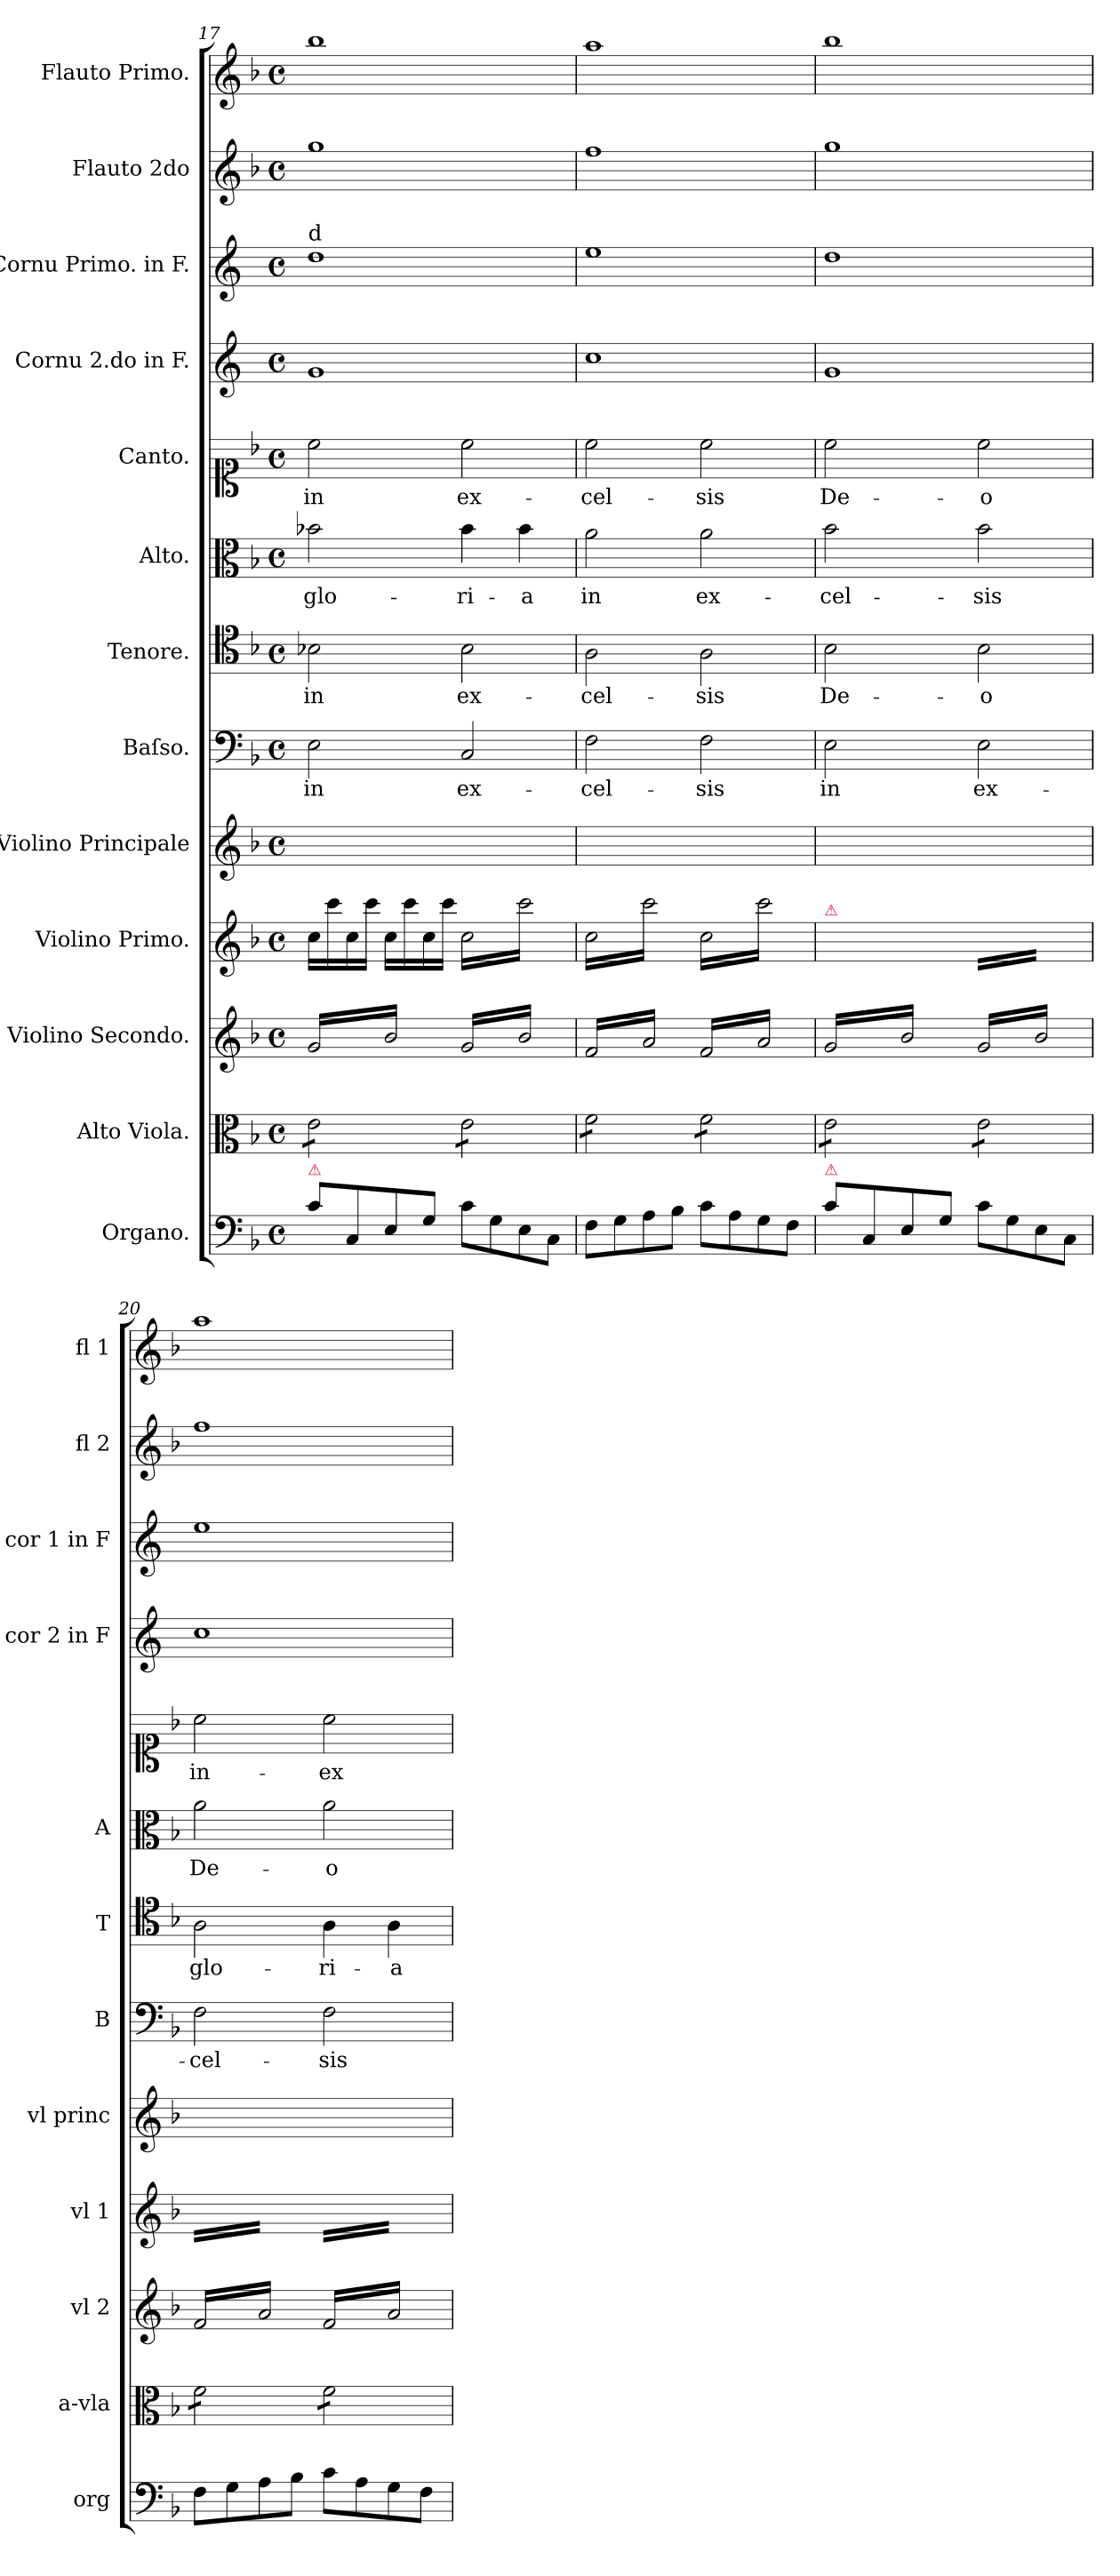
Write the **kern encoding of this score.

**kern	**kern	**kern	**kern	**kern	**kern	**text	**kern	**text	**kern	**text	**kern	**text	**kern	**kern	**kern	**kern
*part13	*part12	*part11	*part10	*part9	*part8	*part8	*part7	*part7	*part6	*part6	*part5	*part5	*part4	*part3	*part2	*part1
*staff13	*staff12	*staff11	*staff10	*staff9	*staff8	*staff8	*staff7	*staff7	*staff6	*staff6	*staff5	*staff5	*staff4	*staff3	*staff2	*staff1
*I"Organo.	*I"Alto Viola.	*I"Violino Secondo.	*I"Violino Primo.	*I"Violino Principale	*I"Baſso.	*	*I"Tenore.	*	*I"Alto.	*	*I"Canto.	*	*I"Cornu 2.do in F.	*I"Cornu Primo. in F.	*I"Flauto 2do	*I"Flauto Primo.
*I'org	*I'a-vla	*I'vl 2	*I'vl 1	*I'vl princ	*I'B	*	*I'T	*	*I'A	*	*	*	*I'cor 2 in F	*I'cor 1 in F	*I'fl 2	*I'fl 1
*clefF4	*clefC3	*clefG2	*clefG2	*clefG2	*clefF4	*	*clefC4	*	*clefC3	*	*clefC1	*	*clefG2	*clefG2	*clefG2	*clefG2
*	*	*	*	*	*	*	*	*	*	*	*	*	*ITrd4c7	*ITrd4c7	*	*
*k[b-]	*k[b-]	*k[b-]	*k[b-]	*k[b-]	*k[b-]	*	*k[b-]	*	*k[b-]	*	*k[b-]	*	*k[b-]	*k[b-]	*k[b-]	*k[b-]
*F:	*F:	*F:	*F:	*F:	*F:	*	*F:	*	*F:	*	*F:	*	*	*	*F:	*F:
*M4/4	*M4/4	*M4/4	*M4/4	*M4/4	*M4/4	*	*M4/4	*	*M4/4	*	*M4/4	*	*M4/4	*M4/4	*M4/4	*M4/4
*met(c)	*met(c)	*met(c)	*met(c)	*met(c)	*met(c)	*	*met(c)	*	*met(c)	*	*met(c)	*	*met(c)	*met(c)	*met(c)	*met(c)
=17	=17	=17	=17	=17	=17	=17	=17	=17	=17	=17	=17	=17	=17	=17	=17	=17
!	!	!	!	!	!	!	!	!	!	!	!	!	!	!LO:TX:a:t=d	!	!
!LO:TX:a:color=crimson:t=⚠	!	!	!	!	!	!	!	!	!	!	!	!	!	!	!	!
!	!	!	!	!	!	!LO:LY:i	!	!LO:LY:i	!	!	!	!	!	!	!	!
*	*tremolo	*	*	*	*	*	*	*	*	*	*	*	*	*	*	*
*	*	*tremolo	*	*	*	*	*	*	*	*	*	*	*	*	*	*
8c\L	8e\L	16g/LL	16cc\LL	1ryy	2E\	in	2B-X\	in	2b-X\	glo-	2cc\	in	1c	1g	1gg	1bb-
.	.	16b-/	16ccc\	.	.	.	.	.	.	.	.	.	.	.	.	.
8C/	8e\	16g/	16cc\	.	.	.	.	.	.	.	.	.	.	.	.	.
.	.	16b-/	16ccc\JJ	.	.	.	.	.	.	.	.	.	.	.	.	.
8E/	8e\	16g/	16cc\LL	.	.	.	.	.	.	.	.	.	.	.	.	.
.	.	16b-/	16ccc\	.	.	.	.	.	.	.	.	.	.	.	.	.
8G/J	8e\J	16g/	16cc\	.	.	.	.	.	.	.	.	.	.	.	.	.
.	.	16b-/JJ	16ccc\JJ	.	.	.	.	.	.	.	.	.	.	.	.	.
!	!	!	!	!	!	!LO:LY:i	!	!LO:LY:i	!	!	!	!	!	!	!	!
*	*	*	*tremolo	*	*	*	*	*	*	*	*	*	*	*	*	*
8c\L	8e\L	16g/LL	16cc\LL	.	2C/	ex-	2B-\	ex-	4b-\	-ri-	2cc\	ex-	.	.	.	.
.	.	16b-/	16ccc\	.	.	.	.	.	.	.	.	.	.	.	.	.
8G\	8e\	16g/	16cc\	.	.	.	.	.	.	.	.	.	.	.	.	.
.	.	16b-/	16ccc\	.	.	.	.	.	.	.	.	.	.	.	.	.
8E\	8e\	16g/	16cc\	.	.	.	.	.	4b-\	-a	.	.	.	.	.	.
.	.	16b-/	16ccc\	.	.	.	.	.	.	.	.	.	.	.	.	.
8C\J	8e\J	16g/	16cc\	.	.	.	.	.	.	.	.	.	.	.	.	.
.	.	16b-/JJ	16ccc\JJ	.	.	.	.	.	.	.	.	.	.	.	.	.
=18	=18	=18	=18	=18	=18	=18	=18	=18	=18	=18	=18	=18	=18	=18	=18	=18
!	!	!	!	!	!	!LO:LY:i	!	!LO:LY:i	!	!	!	!	!	!	!	!
8F\L	8f\L	16f/LL	16cc\LL	1ryy	2F\	-cel-	2A\	-cel-	2a\	in	2cc\	-cel-	1f	1a	1ff	1aa
.	.	16a/	16ccc\	.	.	.	.	.	.	.	.	.	.	.	.	.
8G\	8f\	16f/	16cc\	.	.	.	.	.	.	.	.	.	.	.	.	.
.	.	16a/	16ccc\	.	.	.	.	.	.	.	.	.	.	.	.	.
8A\	8f\	16f/	16cc\	.	.	.	.	.	.	.	.	.	.	.	.	.
.	.	16a/	16ccc\	.	.	.	.	.	.	.	.	.	.	.	.	.
8B-\J	8f\J	16f/	16cc\	.	.	.	.	.	.	.	.	.	.	.	.	.
.	.	16a/JJ	16ccc\JJ	.	.	.	.	.	.	.	.	.	.	.	.	.
!	!	!	!	!	!	!LO:LY:i	!	!LO:LY:i	!	!	!	!	!	!	!	!
8c\L	8f\L	16f/LL	16cc\LL	.	2F\	-sis	2A\	-sis	2a\	ex-	2cc\	-sis	.	.	.	.
.	.	16a/	16ccc\	.	.	.	.	.	.	.	.	.	.	.	.	.
8A\	8f\	16f/	16cc\	.	.	.	.	.	.	.	.	.	.	.	.	.
.	.	16a/	16ccc\	.	.	.	.	.	.	.	.	.	.	.	.	.
8G\	8f\	16f/	16cc\	.	.	.	.	.	.	.	.	.	.	.	.	.
.	.	16a/	16ccc\	.	.	.	.	.	.	.	.	.	.	.	.	.
8F\J	8f\J	16f/	16cc\	.	.	.	.	.	.	.	.	.	.	.	.	.
.	.	16a/JJ	16ccc\JJ	.	.	.	.	.	.	.	.	.	.	.	.	.
*	*	*	*Xtremolo	*	*	*	*	*	*	*	*	*	*	*	*	*
=19	=19	=19	=19	=19	=19	=19	=19	=19	=19	=19	=19	=19	=19	=19	=19	=19
!	!	!	!LO:TX:a:color=crimson:t=⚠	!	!	!	!	!	!	!	!	!	!	!	!	!
!LO:TX:a:color=crimson:t=⚠	!	!	!	!	!	!	!	!	!	!	!	!	!	!	!	!
!	!	!	!	!	!	!	!	!LO:LY:i	!	!	!	!	!	!	!	!
8c\L	8e\L	16g/LL	16cc\LLyy	1ryy	2E\	in	2B-\	De-	2b-\	-cel-	2cc\	De-	1c	1g	1gg	1bb-
.	.	16b-/	16ccc\yy	.	.	.	.	.	.	.	.	.	.	.	.	.
8C/	8e\	16g/	16cc\yy	.	.	.	.	.	.	.	.	.	.	.	.	.
.	.	16b-/	16ccc\JJyy	.	.	.	.	.	.	.	.	.	.	.	.	.
8E/	8e\	16g/	16cc\LLyy	.	.	.	.	.	.	.	.	.	.	.	.	.
.	.	16b-/	16ccc\yy	.	.	.	.	.	.	.	.	.	.	.	.	.
8G/J	8e\J	16g/	16cc\yy	.	.	.	.	.	.	.	.	.	.	.	.	.
.	.	16b-/JJ	16ccc\JJyy	.	.	.	.	.	.	.	.	.	.	.	.	.
!	!	!	!	!	!	!	!	!LO:LY:i	!	!	!	!	!	!	!	!
*	*	*	*tremolo	*	*	*	*	*	*	*	*	*	*	*	*	*
8c\L	8e\L	16g/LL	16cc\yyLL	.	2E\	ex-	2B-\	-o	2b-\	-sis	2cc\	-o	.	.	.	.
.	.	16b-/	16ccc\yy	.	.	.	.	.	.	.	.	.	.	.	.	.
8G\	8e\	16g/	16cc\yy	.	.	.	.	.	.	.	.	.	.	.	.	.
.	.	16b-/	16ccc\yy	.	.	.	.	.	.	.	.	.	.	.	.	.
8E\	8e\	16g/	16cc\yy	.	.	.	.	.	.	.	.	.	.	.	.	.
.	.	16b-/	16ccc\yy	.	.	.	.	.	.	.	.	.	.	.	.	.
8C\J	8e\J	16g/	16cc\yy	.	.	.	.	.	.	.	.	.	.	.	.	.
.	.	16b-/JJ	16ccc\yyJJ	.	.	.	.	.	.	.	.	.	.	.	.	.
=20	=20	=20	=20	=20	=20	=20	=20	=20	=20	=20	=20	=20	=20	=20	=20	=20
!	!	!	!	!	!	!	!	!	!	!	!	!LO:LY:i	!	!	!	!
8F\L	8f\L	16f/LL	16cc\yyLL	1ryy	2F\	-cel-	2A\	glo-	2a\	De-	2cc\	in-	1f	1a	1ff	1aa
.	.	16a/	16ccc\yy	.	.	.	.	.	.	.	.	.	.	.	.	.
8G\	8f\	16f/	16cc\yy	.	.	.	.	.	.	.	.	.	.	.	.	.
.	.	16a/	16ccc\yy	.	.	.	.	.	.	.	.	.	.	.	.	.
8A\	8f\	16f/	16cc\yy	.	.	.	.	.	.	.	.	.	.	.	.	.
.	.	16a/	16ccc\yy	.	.	.	.	.	.	.	.	.	.	.	.	.
8B-\J	8f\J	16f/	16cc\yy	.	.	.	.	.	.	.	.	.	.	.	.	.
.	.	16a/JJ	16ccc\yyJJ	.	.	.	.	.	.	.	.	.	.	.	.	.
!	!	!	!	!	!	!	!	!	!	!	!	!LO:LY:i	!	!	!	!
8c\L	8f\L	16f/LL	16cc\yyLL	.	2F\	-sis	4A\	-ri-	2a\	-o	2cc\	-ex-	.	.	.	.
.	.	16a/	16ccc\yy	.	.	.	.	.	.	.	.	.	.	.	.	.
8A\	8f\	16f/	16cc\yy	.	.	.	.	.	.	.	.	.	.	.	.	.
.	.	16a/	16ccc\yy	.	.	.	.	.	.	.	.	.	.	.	.	.
8G\	8f\	16f/	16cc\yy	.	.	.	4A\	-a	.	.	.	.	.	.	.	.
.	.	16a/	16ccc\yy	.	.	.	.	.	.	.	.	.	.	.	.	.
8F\J	8f\J	16f/	16cc\yy	.	.	.	.	.	.	.	.	.	.	.	.	.
*	*Xtremolo	*	*	*	*	*	*	*	*	*	*	*	*	*	*	*
.	.	16a/JJ	16ccc\yyJJ	.	.	.	.	.	.	.	.	.	.	.	.	.
*	*	*	*Xtremolo	*	*	*	*	*	*	*	*	*	*	*	*	*
*	*	*Xtremolo	*	*	*	*	*	*	*	*	*	*	*	*	*	*
.	.	.	.	.	.	.	.	.	.	.	.	.	.	.	.	.
.	.	.	.	.	.	.	.	.	.	.	.	.	.	.	.	.
.	.	.	.	.	.	.	.	.	.	.	.	.	.	.	.	.
.	.	.	.	.	.	.	.	.	.	.	.	.	.	.	.	.
=	=	=	=	=	=	=	=	=	=	=	=	=	=	=	=	=
*-	*-	*-	*-	*-	*-	*-	*-	*-	*-	*-	*-	*-	*-	*-	*-	*-
